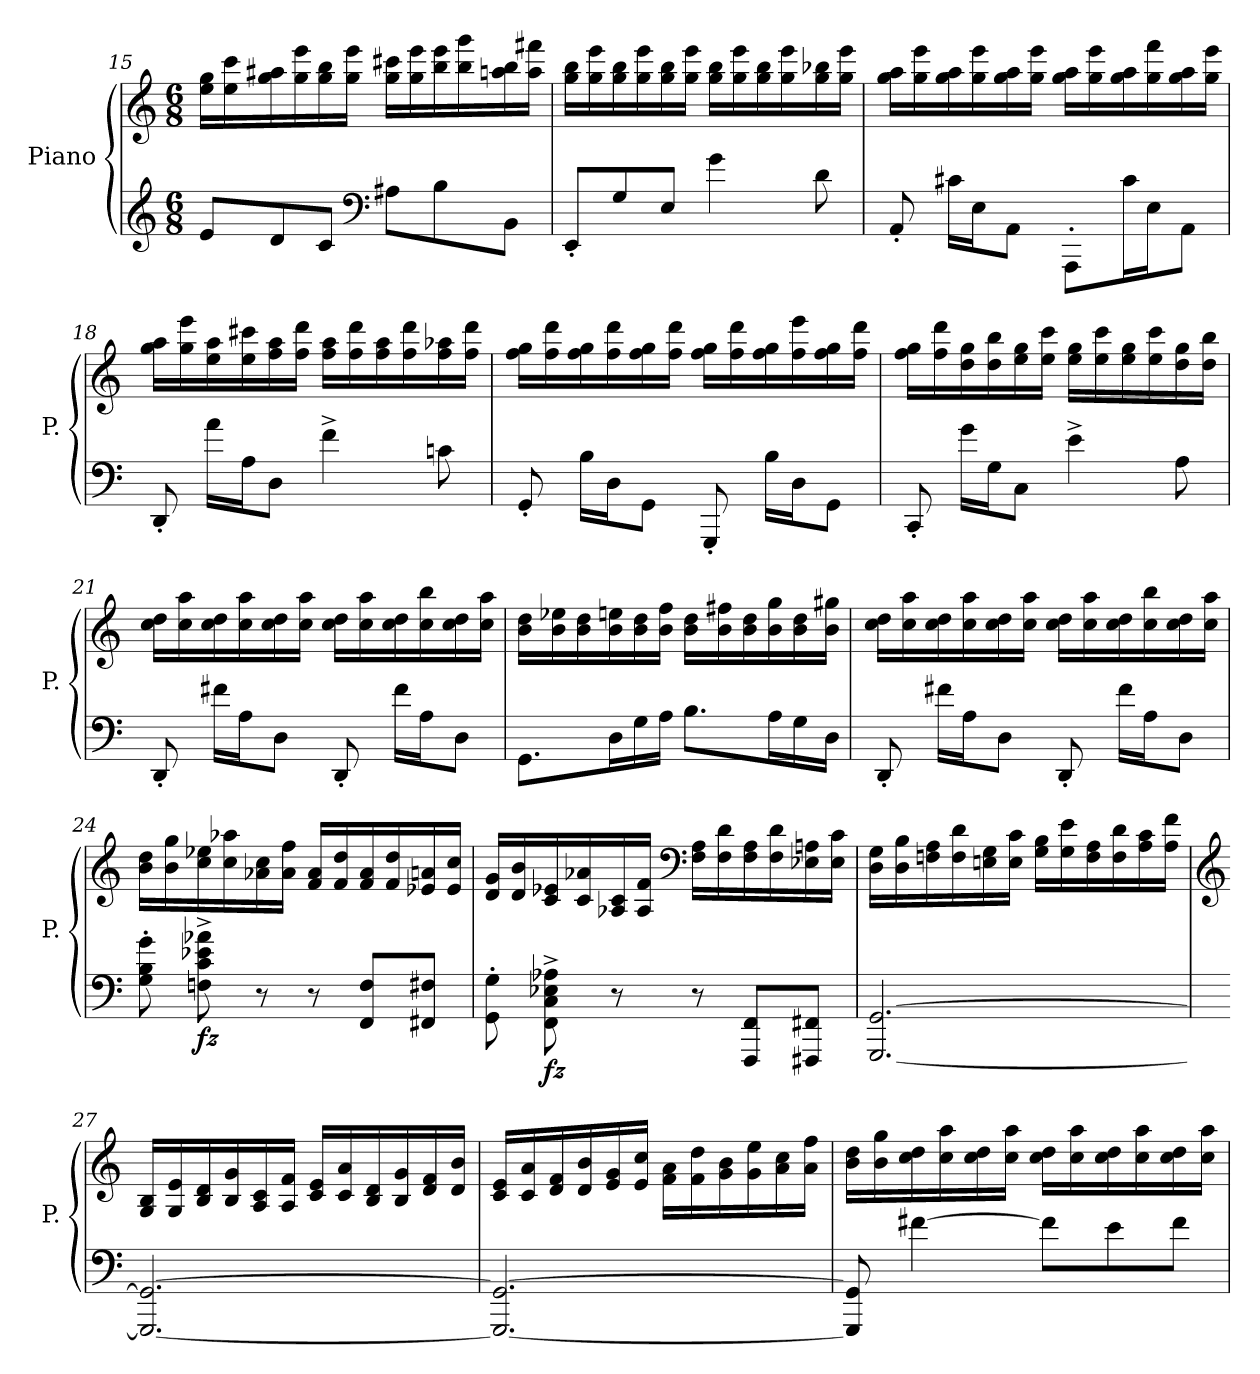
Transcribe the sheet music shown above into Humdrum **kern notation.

**kern	**kern	**dynam
*part1	*part1	*part1
*staff2	*staff1	*staff1/2
*I"Piano	*	*
*I'P.	*	*
!!LO:LB:g=z
*clefG2	*clefG2	*
*k[]	*k[]	*
*M6/8	*M6/8	*
=15	=15	=15
8e/L	16ee\ 16gg\LL	.
.	16ee\ 16ccc\	.
8d/	16gg\ 16aa#X\	.
.	16gg\ 16eee\	.
8c/J	16gg\ 16bb\	.
.	16gg\ 16eee\JJ	.
*clefF4	*	*
8A#X\L	16gg\ 16ccc#X\LL	.
.	16gg\ 16eee\	.
8B\	16bb\ 16eee\	.
.	16bb\ 16ggg\	.
8BB\J	16aan\ 16bb\	.
.	16aa\ 16fff#X\JJ	.
=16	=16	=16
8EE'/L	16gg\ 16bb\LL	.
.	16gg\ 16eee\	.
8G/	16gg\ 16bb\	.
.	16gg\ 16eee\	.
8E/J	16gg\ 16bb\	.
.	16gg\ 16eee\JJ	.
4g\	16gg\ 16bb\LL	.
.	16gg\ 16eee\	.
.	16gg\ 16bb\	.
.	16gg\ 16eee\	.
8d\	16gg\ 16bb-X\	.
.	16gg\ 16eee\JJ	.
!!LO:LB:g=z
=17	=17	=17
8AA'/	16gg\ 16aa\LL	.
.	16gg\ 16eee\	.
16c#X\LL	16gg\ 16aa\	.
16E\J	16gg\ 16eee\	.
8AA\J	16gg\ 16aa\	.
.	16gg\ 16eee\JJ	.
8AAA'\L	16gg\ 16aa\LL	.
.	16gg\ 16eee\	.
16c#\L	16gg\ 16aa\	.
16E\J	16gg\ 16fff\	.
8AA\J	16gg\ 16aa\	.
.	16gg\ 16eee\JJ	.
=18	=18	=18
8DD'/	16gg\ 16aa\LL	.
.	16gg\ 16eee\	.
16a\LL	16ee\ 16aa\	.
16A\J	16ee\ 16ccc#X\	.
8D\J	16ff\ 16aa\	.
.	16ff\ 16ddd\JJ	.
4f^\	16ff\ 16aa\LL	.
.	16ff\ 16ddd\	.
.	16ff\ 16aa\	.
.	16ff\ 16ddd\	.
8cn\	16ff\ 16aa-X\	.
.	16ff\ 16ddd\JJ	.
!!LO:LB:g=z
=19	=19	=19
8GG'/	16ff\ 16gg\LL	.
.	16ff\ 16ddd\	.
16B\LL	16ff\ 16gg\	.
16D\J	16ff\ 16ddd\	.
8GG\J	16ff\ 16gg\	.
.	16ff\ 16ddd\JJ	.
8GGG'/	16ff\ 16gg\LL	.
.	16ff\ 16ddd\	.
16B\LL	16ff\ 16gg\	.
16D\J	16ff\ 16eee\	.
8GG\J	16ff\ 16gg\	.
.	16ff\ 16ddd\JJ	.
=20	=20	=20
8CC'/	16ff\ 16gg\LL	.
.	16ff\ 16ddd\	.
16g\LL	16dd\ 16gg\	.
16G\J	16dd\ 16bb\	.
8C\J	16ee\ 16gg\	.
.	16ee\ 16ccc\JJ	.
4e^\	16ee\ 16gg\LL	.
.	16ee\ 16ccc\	.
.	16ee\ 16gg\	.
.	16ee\ 16ccc\	.
8A\	16dd\ 16gg\	.
.	16dd\ 16bb\JJ	.
=21	=21	=21
8DD'/	16cc\ 16dd\LL	.
.	16cc\ 16aa\	.
16f#X\LL	16cc\ 16dd\	.
16A\J	16cc\ 16aa\	.
8D\J	16cc\ 16dd\	.
.	16cc\ 16aa\JJ	.
8DD'/	16cc\ 16dd\LL	.
.	16cc\ 16aa\	.
16f#\LL	16cc\ 16dd\	.
16A\J	16cc\ 16bb\	.
8D\J	16cc\ 16dd\	.
.	16cc\ 16aa\JJ	.
!!LO:LB:g=z
=22	=22	=22
8.GG\L	16b\ 16dd\LL	.
.	16b\ 16ee-X\	.
.	16b\ 16dd\	.
16D\L	16b\ 16een\	.
16G\	16b\ 16dd\	.
16A\JJ	16b\ 16ff\JJ	.
8.B\L	16b\ 16dd\LL	.
.	16b\ 16ff#X\	.
.	16b\ 16dd\	.
16A\L	16b\ 16gg\	.
16G\	16b\ 16dd\	.
16D\JJ	16b\ 16gg#X\JJ	.
=23	=23	=23
8DD'/	16cc\ 16dd\LL	.
.	16cc\ 16aa\	.
16f#X\LL	16cc\ 16dd\	.
16A\J	16cc\ 16aa\	.
8D\J	16cc\ 16dd\	.
.	16cc\ 16aa\JJ	.
8DD'/	16cc\ 16dd\LL	.
.	16cc\ 16aa\	.
16f#\LL	16cc\ 16dd\	.
16A\J	16cc\ 16bb\	.
8D\J	16cc\ 16dd\	.
.	16cc\ 16aa\JJ	.
!!LO:PB:g=z
=24	=24	=24
8G\' 8B\' 8g\'	16b\ 16dd\LL	.
.	16b\ 16gg\	.
!	!	!LO:DY:b=2
8Fn\^ 8c\^ 8e-X\^ 8a-X\^	16cc\ 16ee-X\	fz
.	16cc\ 16aa-X\	.
8r	16a-X\ 16cc\	.
.	16a-\ 16ff\JJ	.
8r	16f/ 16a-/LL	.
.	16f/ 16dd/	.
8FF/ 8F/L	16f/ 16a-/	.
.	16f/ 16dd/	.
8FF#X/ 8F#X/J	16e-X/ 16an/	.
.	16e-/ 16cc/JJ	.
=25	=25	=25
8GG\' 8G\'	16d/ 16g/LL	.
.	16d/ 16b/	.
!	!	!LO:DY:b=2
8FF\^ 8C\^ 8E-X\^ 8A-X\^	16c/ 16e-X/	fz
.	16c/ 16a-X/	.
8r	16A-X/ 16c/	.
.	16A-/ 16f/JJ	.
*	*clefF4	*
8r	16F\ 16A-\LL	.
.	16F\ 16d\	.
8FFF/ 8FF/L	16F\ 16A-\	.
.	16F\ 16d\	.
8FFF#X/ 8FF#X/J	16E-X\ 16An\	.
.	16E-\ 16c\JJ	.
!!LO:LB:g=z
=26	=26	=26
[2.GGG/ [2.GG/	16D\ 16G\LL	.
.	16D\ 16B\	.
.	16Fn\ 16A\	.
.	16F\ 16d\	.
.	16En\ 16G\	.
.	16E\ 16c\JJ	.
.	16G\ 16B\LL	.
.	16G\ 16e\	.
.	16F\ 16A\	.
.	16F\ 16d\	.
.	16A\ 16c\	.
.	16A\ 16f\JJ	.
=27	=27	=27
*	*clefG2	*
2.GGG/_ 2.GG/_	16G/ 16B/LL	.
.	16G/ 16e/	.
.	16B/ 16d/	.
.	16B/ 16g/	.
.	16A/ 16c/	.
.	16A/ 16f/JJ	.
.	16c/ 16e/LL	.
.	16c/ 16a/	.
.	16B/ 16d/	.
.	16B/ 16g/	.
.	16d/ 16f/	.
.	16d/ 16b/JJ	.
=28	=28	=28
2.GGG/_ 2.GG/_	16c/ 16e/LL	.
.	16c/ 16a/	.
.	16d/ 16f/	.
.	16d/ 16b/	.
.	16e/ 16g/	.
.	16e/ 16cc/JJ	.
.	16f\ 16a\LL	.
.	16f\ 16dd\	.
.	16g\ 16b\	.
.	16g\ 16ee\	.
.	16a\ 16cc\	.
.	16a\ 16ff\JJ	.
!!LO:LB:g=z
=29	=29	=29
8GGG/] 8GG/]	16b\ 16dd\LL	.
.	16b\ 16gg\	.
[4f#X\	16cc\ 16dd\	.
.	16cc\ 16aa\	.
.	16cc\ 16dd\	.
.	16cc\ 16aa\JJ	.
8f#\L]	16cc\ 16dd\LL	.
.	16cc\ 16aa\	.
8e\	16cc\ 16dd\	.
.	16cc\ 16aa\	.
8f#\J	16cc\ 16dd\	.
.	16cc\ 16aa\JJ	.
=	=	=
*-	*-	*-
